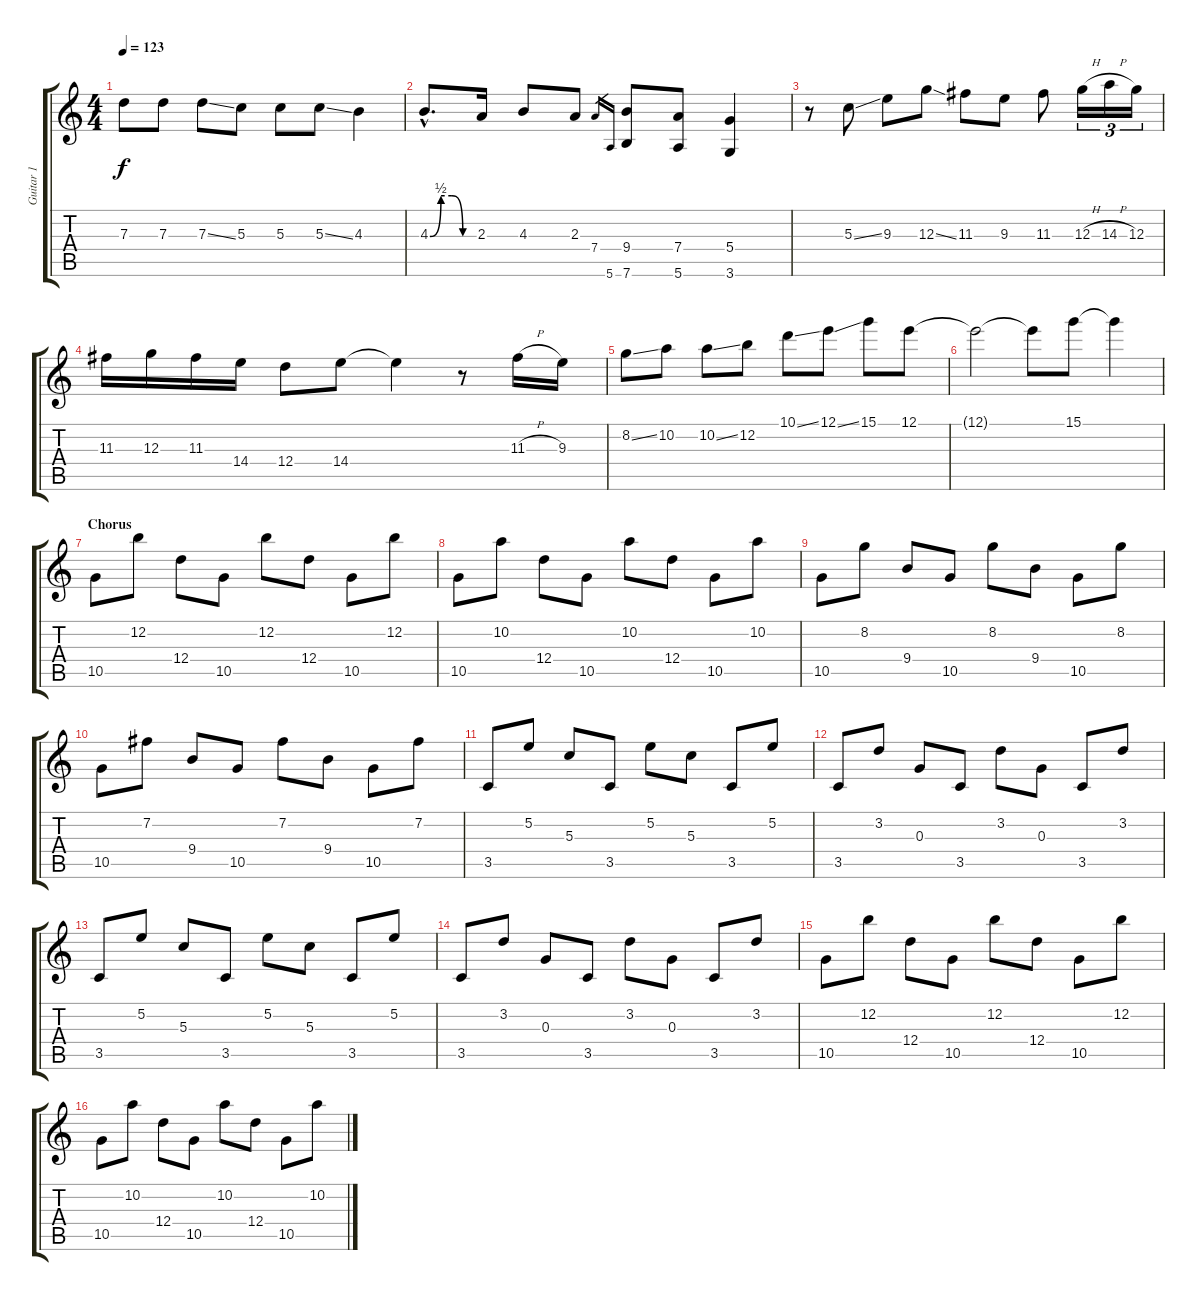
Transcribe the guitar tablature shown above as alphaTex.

\track ("Guitar 1" "Guitar 1") {instrument overdrivenguitar}
\staff {score tabs}
\tuning (E4 B3 G3 D3 A2 E2) {hide}
\ts (4 4)
\tempo 123
\clef g2
\ks c
7.3.8{dy f} 7.3.8 7.3{ss}.8 5.3.8 5.3.8 5.3{ss}.8 4.3.4 |
4.3{be (custom 0 0 15 2 30 2 45 0 60 0) hac}.8{d} 2.3.16 4.3.8 2.3.8 7.4.16{gr} 5.6.16{gr} (9.4 7.6).8 (7.4 5.6).8 (5.4 3.6).4 |
r.8 5.3{ss}.8 9.3.8 12.3{ss}.8 11.3.8 9.3.8 11.3.8 12.3{h}.16{tu (3 2)} 14.3{h}.16{tu (3 2)} 12.3.16{tu (3 2)} |
11.3.16 12.3.16 11.3.16 14.4.16 12.4.8 14.4.8 14.4{t}.4 r.8 11.3{h}.16 9.3.16 |
8.2{ss}.8 10.2.8 10.2{ss}.8 12.2.8 10.1{ss}.8 12.1{ss}.8 15.1.8 12.1.8 |
12.1{t}.2 12.1{t}.8 15.1.8 15.1{t}.4 |
\section ("" "Chorus")
10.5.8 12.2.8 12.4.8 10.5.8 12.2.8 12.4.8 10.5.8 12.2.8 |
10.5.8 10.2.8 12.4.8 10.5.8 10.2.8 12.4.8 10.5.8 10.2.8 |
10.5.8 8.2.8 9.4.8 10.5.8 8.2.8 9.4.8 10.5.8 8.2.8 |
10.5.8 7.2.8 9.4.8 10.5.8 7.2.8 9.4.8 10.5.8 7.2.8 |
3.5.8 5.2.8 5.3.8 3.5.8 5.2.8 5.3.8 3.5.8 5.2.8 |
3.5.8 3.2.8 0.3.8 3.5.8 3.2.8 0.3.8 3.5.8 3.2.8 |
3.5.8 5.2.8 5.3.8 3.5.8 5.2.8 5.3.8 3.5.8 5.2.8 |
3.5.8 3.2.8 0.3.8 3.5.8 3.2.8 0.3.8 3.5.8 3.2.8 |
10.5.8 12.2.8 12.4.8 10.5.8 12.2.8 12.4.8 10.5.8 12.2.8 |
10.5.8 10.2.8 12.4.8 10.5.8 10.2.8 12.4.8 10.5.8 10.2.8
